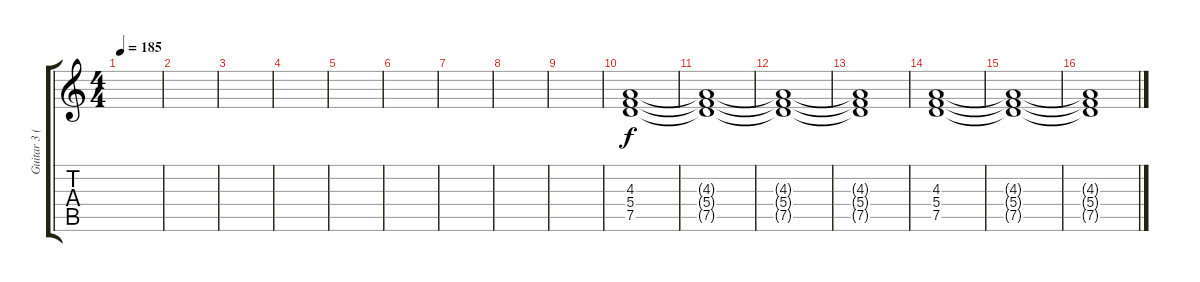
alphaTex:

\track ("Guitar 3 (Rhytm)" "Guitar 3 (") {instrument distortionguitar}
\staff {score tabs}
\tuning (D4 A3 F3 C3 G2 C2) {hide}
\ts (4 4)
\tempo 185
\clef g2
\ks c
|
|
|
|
|
|
|
|
|
(4.3 5.4 7.5).1{volume 11} |
(4.3{t} 5.4{t} 7.5{t}).1{volume 6} |
(4.3{t} 5.4{t} 7.5{t}).1 |
(4.3{t} 5.4{t} 7.5{t}).1 |
(4.3 5.4 7.5).1{volume 11} |
(4.3{t} 5.4{t} 7.5{t}).1{volume 6} |
(4.3{t} 5.4{t} 7.5{t}).1
